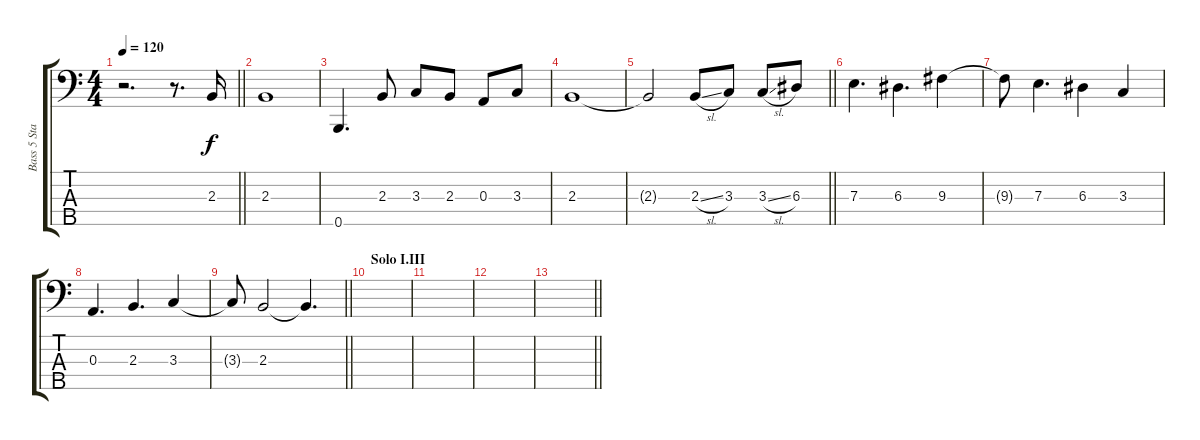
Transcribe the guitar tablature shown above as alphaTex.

\track ("Bass 5 Standard" "Bass 5 Sta") {instrument electricbassfinger}
\staff {score tabs}
\tuning (G2 D2 A1 E1 B0) {hide}
\ts (4 4)
\tempo 120
\clef f4
\barLineRight lightlight
\ks c
r.2{d dy f} r.8{d} 2.3.16 |
2.3.1 |
0.5.4{d} 2.3.8 3.3.8 2.3.8 0.3.8 3.3.8 |
2.3.1 |
\barLineRight lightlight
2.3{t}.2 2.3{sl}.8 3.3.8 3.3{sl}.8 6.3.8 |
7.3.4{d} 6.3.4{d} 9.3.4 |
9.3{t}.8 7.3.4{d} 6.3.4 3.3.4 |
0.3.4{d} 2.3.4{d} 3.3.4 |
\barLineRight lightlight
3.3{t}.8 2.3.2 2.3{t}.4{d} |
\section ("" "Solo I.III")
|
|
|
\barLineRight lightlight
